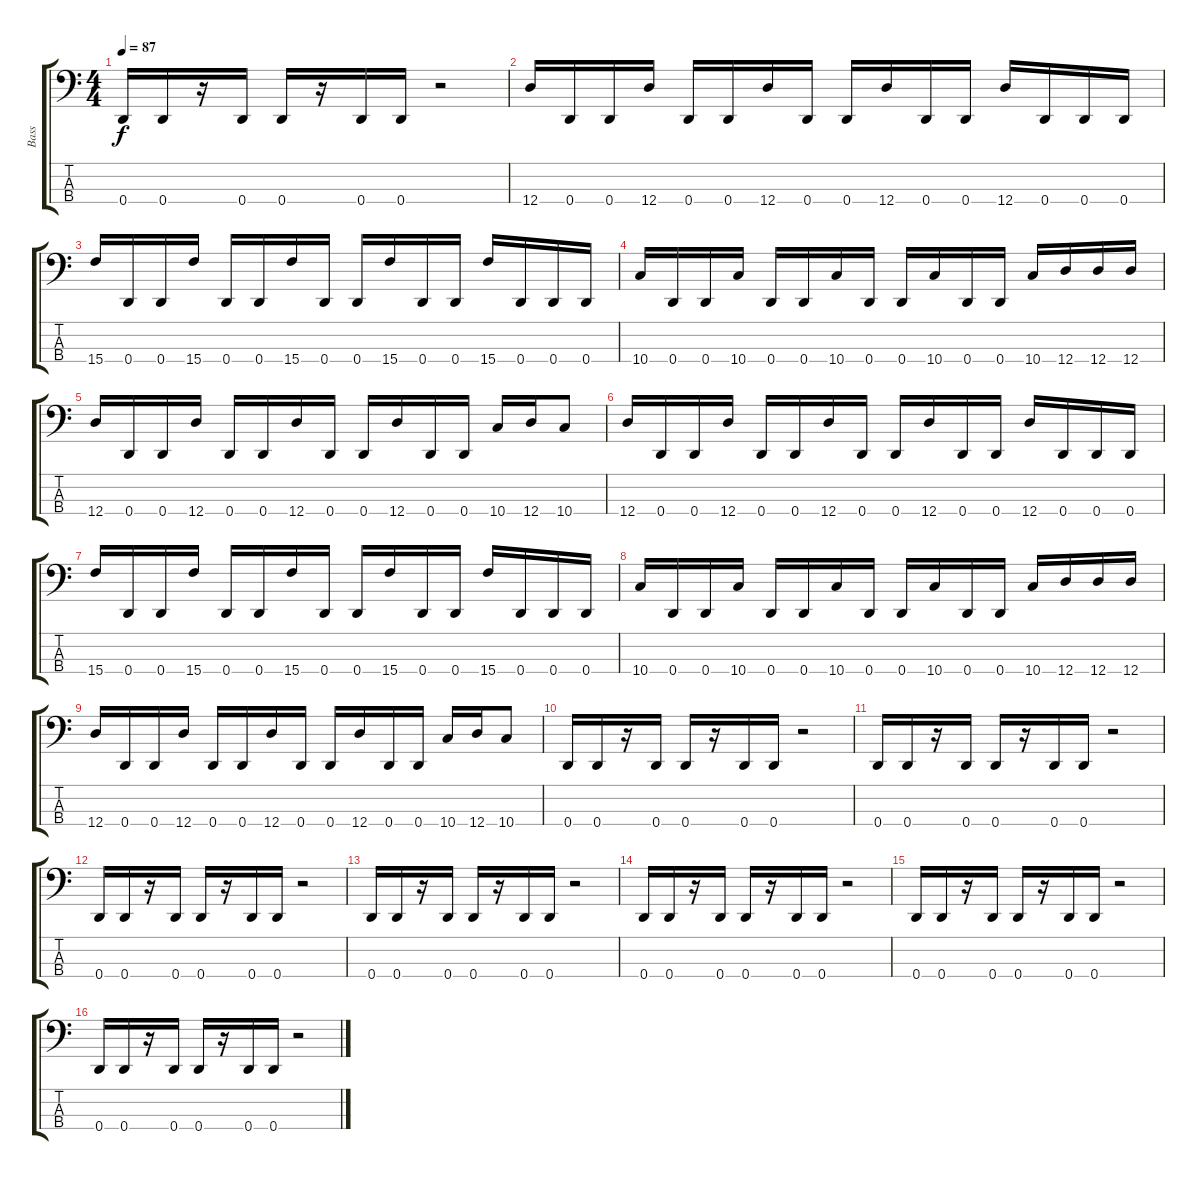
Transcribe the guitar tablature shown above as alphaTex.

\track ("Bass" "Bass") {instrument electricbassfinger}
\staff {score tabs}
\tuning (G2 D2 A1 D1) {hide}
\ts (4 4)
\tempo 87
\clef f4
\ks c
0.4.16{dy f} 0.4.16 r.16 0.4.16 0.4.16 r.16 0.4.16 0.4.16 r.2 |
12.4.16 0.4.16 0.4.16 12.4.16 0.4.16 0.4.16 12.4.16 0.4.16 0.4.16 12.4.16 0.4.16 0.4.16 12.4.16 0.4.16 0.4.16 0.4.16 |
15.4.16 0.4.16 0.4.16 15.4.16 0.4.16 0.4.16 15.4.16 0.4.16 0.4.16 15.4.16 0.4.16 0.4.16 15.4.16 0.4.16 0.4.16 0.4.16 |
10.4.16 0.4.16 0.4.16 10.4.16 0.4.16 0.4.16 10.4.16 0.4.16 0.4.16 10.4.16 0.4.16 0.4.16 10.4.16 12.4.16 12.4.16 12.4.16 |
12.4.16 0.4.16 0.4.16 12.4.16 0.4.16 0.4.16 12.4.16 0.4.16 0.4.16 12.4.16 0.4.16 0.4.16 10.4.16 12.4.16 10.4.8 |
12.4.16 0.4.16 0.4.16 12.4.16 0.4.16 0.4.16 12.4.16 0.4.16 0.4.16 12.4.16 0.4.16 0.4.16 12.4.16 0.4.16 0.4.16 0.4.16 |
15.4.16 0.4.16 0.4.16 15.4.16 0.4.16 0.4.16 15.4.16 0.4.16 0.4.16 15.4.16 0.4.16 0.4.16 15.4.16 0.4.16 0.4.16 0.4.16 |
10.4.16 0.4.16 0.4.16 10.4.16 0.4.16 0.4.16 10.4.16 0.4.16 0.4.16 10.4.16 0.4.16 0.4.16 10.4.16 12.4.16 12.4.16 12.4.16 |
12.4.16 0.4.16 0.4.16 12.4.16 0.4.16 0.4.16 12.4.16 0.4.16 0.4.16 12.4.16 0.4.16 0.4.16 10.4.16 12.4.16 10.4.8 |
0.4.16 0.4.16 r.16 0.4.16 0.4.16 r.16 0.4.16 0.4.16 r.2 |
0.4.16 0.4.16 r.16 0.4.16 0.4.16 r.16 0.4.16 0.4.16 r.2 |
0.4.16 0.4.16 r.16 0.4.16 0.4.16 r.16 0.4.16 0.4.16 r.2 |
0.4.16 0.4.16 r.16 0.4.16 0.4.16 r.16 0.4.16 0.4.16 r.2 |
0.4.16 0.4.16 r.16 0.4.16 0.4.16 r.16 0.4.16 0.4.16 r.2 |
0.4.16 0.4.16 r.16 0.4.16 0.4.16 r.16 0.4.16 0.4.16 r.2 |
0.4.16 0.4.16 r.16 0.4.16 0.4.16 r.16 0.4.16 0.4.16 r.2
